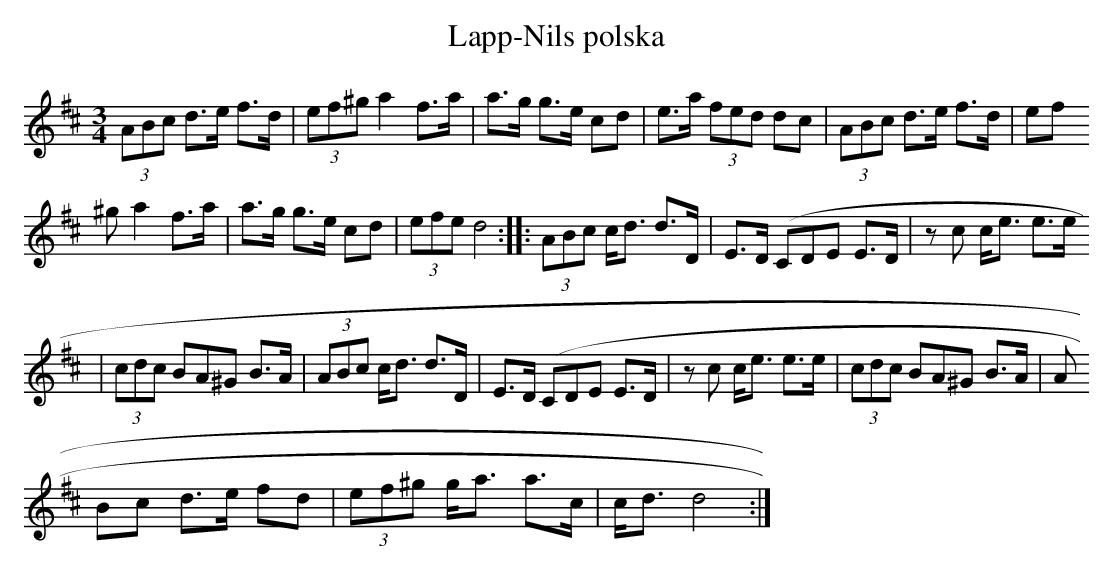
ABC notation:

X:1
T:Lapp-Nils polska
L:1/8
M:3/4
K:D
(3ABc d>e f>d|(3ef^g  a2 f>a|a>g g>e cd| e>a (3fed dc|(3ABc d>e f>d|(3ef
^g  a2 f>a|a>g g>e cd| (3efe d4:|: (3ABc c<d d>D|E>D (CDE E>D|zc c<e e>e
|(3cdc BA^G B>A|(3ABc c<d d>D|E>D (CDE E>D|zc c<e e>e|(3cdc BA^G B>A|(3A
Bc d>e fd|(3ef^g g<a a>c|c<d d4:|
